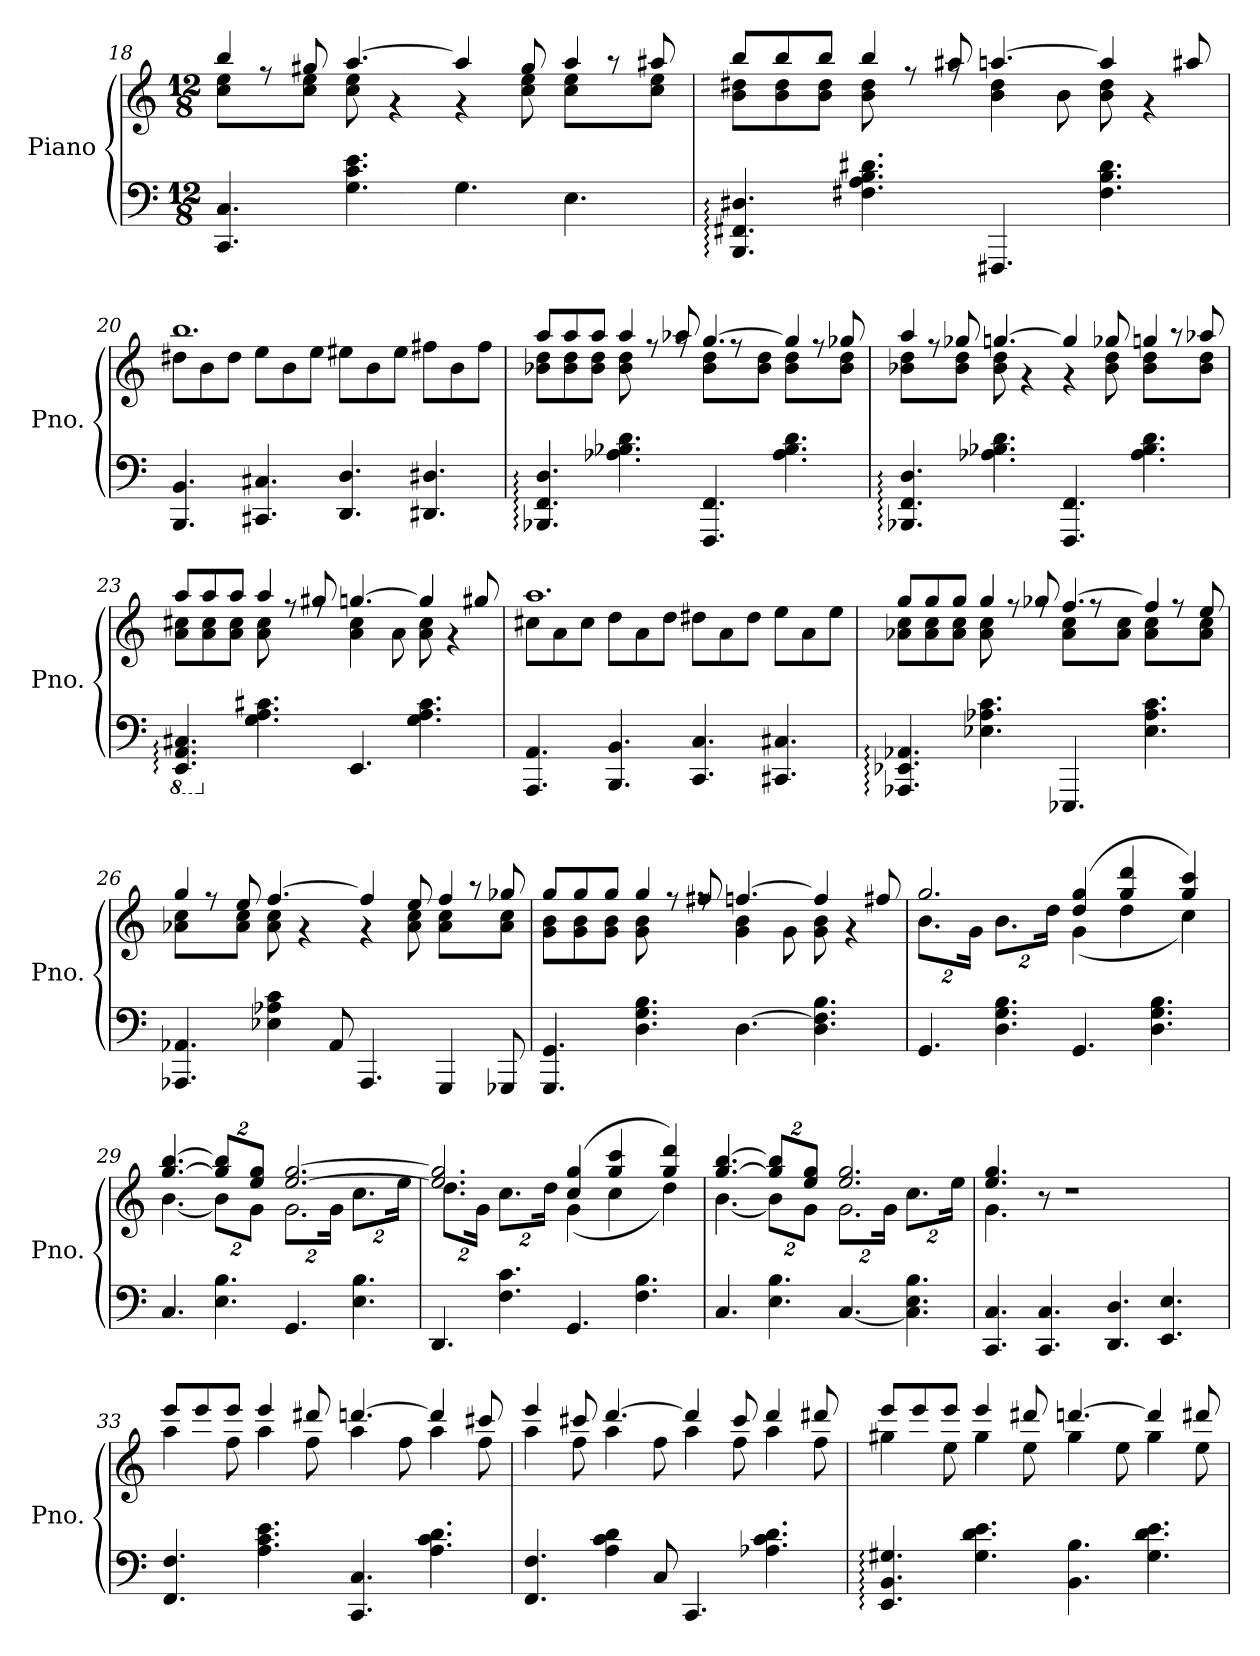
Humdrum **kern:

**kern	**kern
*part1	*part1
*staff2	*staff1
*I"Piano	*
*I'Pno.	*
*clefF4	*clefG2
*k[]	*k[]
*M12/8	*M12/8
=18	=18
*	*^
4.CC/ 4.C/	4bb/	8cc\ 8ee\L
.	.	8rff
.	8gg#X/	8cc\ 8ee\J
4.G\ 4.c\ 4.e\	[4.aa/	8cc\ 8ee\
.	.	4r
4.G\	4aa/]	4r
.	8gg#/	8cc\ 8ee\
4.E\	4aa/	8cc\ 8ee\L
.	.	8raa
.	8aa#X/	8cc\ 8ee\J
=19	=19	=19
4.BBB/: 4.FF#X/: 4.D#X/:	8bb/L	8b\ 8dd#X\L
.	8bb/	8b\ 8dd#\
.	8bb/J	8b\ 8dd#\J
4.F#X\ 4.A\ 4.B\ 4.d#X\	4bb/	8b\ 8dd#\
.	.	8rff
.	8aa#X/	8rff
4.FFF#X/	[4.aan/	4b\ 4dd#\
.	.	8b\
4.F#\ 4.B\ 4.d#\	4aa/]	8b\ 8dd#\
.	.	4r
.	8aa#X/	.
!!LO:LB:g=z	!!
=20	=20	=20
4.BBB/ 4.BB/	1.bb	8dd#X\L
.	.	8b\
.	.	8dd#\J
4.CC#X/ 4.C#X/	.	8ee\L
.	.	8b\
.	.	8ee\J
4.DD/ 4.D/	.	8ee#X\L
.	.	8b\
.	.	8ee#\J
4.DD#X/ 4.D#X/	.	8ff#X\L
.	.	8b\
.	.	8ff#\J
=21	=21	=21
4.BBB-X/: 4.FF/: 4.D/:	8aa/L	8b-X\ 8dd\L
.	8aa/	8b-\ 8dd\
.	8aa/J	8b-\ 8dd\J
4.A-X\ 4.B-X\ 4.d\	4aa/	8b-\ 8dd\
.	.	8rff
.	8aa-X/	8rff
4.FFF/ 4.FF/	[4.gg/	8b-\ 8dd\L
.	.	8rff
.	.	8b-\ 8dd\J
4.A-\ 4.B-\ 4.d\	4gg/]	8b-\ 8dd\L
.	.	8rff
.	8gg-X/	8b-\ 8dd\J
=22	=22	=22
4.BBB-X/: 4.FF/: 4.D/:	4aa/	8b-X\ 8dd\L
.	.	8rff
.	8gg-X/	8b-\ 8dd\J
4.A-X\ 4.B-X\ 4.d\	[4.ggn/	8b-\ 8dd\
.	.	4r
4.FFF/ 4.FF/	4gg/]	4r
.	8gg-X/	8b-\ 8dd\
4.A-\ 4.B-\ 4.d\	4ggn/	8b-\ 8dd\L
.	.	8raa
.	8aa-X/	8b-\ 8dd\J
!!LO:LB:g=z	!!
=23	=23	=23
*8ba	*	*
4.EEE/: 4.AAA/: 4.CC#X/:	8aa/L	8a\ 8cc#X\L
.	8aa/	8a\ 8cc#\
.	8aa/J	8a\ 8cc#\J
*X8ba	*	*
4.G\ 4.A\ 4.c#X\	4aa/	8a\ 8cc#\
.	.	8rff
.	8gg#X/	8rff
4.EE/	[4.ggn/	4a\ 4cc#\
.	.	8a\
4.G\ 4.A\ 4.c#\	4gg/]	8a\ 8cc#\
.	.	4r
.	8gg#X/	.
=24	=24	=24
4.AAA/ 4.AA/	1.aa	8cc#X\L
.	.	8a\
.	.	8cc#\J
4.BBB/ 4.BB/	.	8dd\L
.	.	8a\
.	.	8dd\J
4.CC/ 4.C/	.	8dd#X\L
.	.	8a\
.	.	8dd#\J
4.CC#X/ 4.C#X/	.	8ee\L
.	.	8a\
.	.	8ee\J
=25	=25	=25
4.AAA-X/: 4.EE-X/: 4.AA-X/:	8gg/L	8a-X\ 8cc\L
.	8gg/	8a-\ 8cc\
.	8gg/J	8a-\ 8cc\J
4.E-X\ 4.A-X\ 4.c\	4gg/	8a-\ 8cc\
.	.	8rff
.	8gg-X/	8rff
4.EEE-X/	[4.ff/	8a-\ 8cc\L
.	.	8rff
.	.	8a-\ 8cc\J
4.E-\ 4.A-\ 4.c\	4ff/]	8a-\ 8cc\L
.	.	8rff
.	8ee/	8a-\ 8cc\J
!!LO:LB:g=z	!!
=26	=26	=26
4.AAA-X/ 4.AA-X/	4gg/	8a-X\ 8cc\L
.	.	8rff
.	8ee/	8a-\ 8cc\J
4E-X\ 4A-X\ 4c\	[4.ff/	8a-\ 8cc\
.	.	4r
8AA-/	.	.
4.AAA-/	4ff/]	4r
.	8ee/	8a-\ 8cc\
4GGG/	4ff/	8a-\ 8cc\L
.	.	8raa
8GGG-X/	8gg-X/	8a-\ 8cc\J
=27	=27	=27
4.GGG/ 4.GG/	8gg/L	8g\ 8b\L
.	8gg/	8g\ 8b\
.	8gg/J	8g\ 8b\J
4.D\ 4.G\ 4.B\	4gg/	8g\ 8b\
.	.	8rff
.	8ff#X/	8rff
[4.D\	[4.ffn/	4g\ 4b\
.	.	8g\
4.D\] 4.F\ 4.B\	4ff/]	8g\ 8b\
.	.	4r
.	8ff#X/	.
=28	=28	=28
*	*	*Xbrackettup
4.GG/	2.gg/	16%3.b\L
.	.	32%3g\Jk
4.D\ 4.G\ 4.B\	.	16%3.b\L
.	.	32%3dd\Jk
4.GG/	(>4dd/ 4gg/	(<4g\
.	4gg/ 4ddd/	4dd\
4.D\ 4.G\ 4.B\	.	.
.	4gg/ 4ccc/)	4cc\)
=29	=29	=29
4.C/	[4.gg/ [4.bb/	[4.b\
4.E\ 4.B\	16%3gg/] 16%3bb/]L	16%3b\L]
.	16%3ee/ 16%3gg/J	16%3g\J
!	!	!LO:N:head=open
4.GG/	[2.ee/ [2.gg/	16%3.g\L
.	.	32%3g\Jk
4.E\ 4.B\	.	16%3.cc\L
.	.	32%3ee\Jk
!!LO:LB:g=z	!!
=30	=30	=30
4.DD/	2.ee/] 2.gg/]	16%3.dd\L
.	.	32%3g\Jk
4.F\ 4.c\	.	16%3.cc\L
.	.	32%3dd\Jk
4.GG/	(>4cc/ 4gg/	(<4g\
.	4gg/ 4ccc/	4cc\
4.F\ 4.B\	.	.
.	4gg/ 4ddd/)	4dd\)
=31	=31	=31
4.C/	[4.gg/ [4.bb/	[4.b\
4.E\ 4.B\	16%3gg/] 16%3bb/]L	16%3b\L]
.	16%3ee/ 16%3gg/J	16%3g\J
!	!	!LO:N:head=open
[4.C/	2.ee/ 2.gg/	16%3.g\L
.	.	32%3g\Jk
4.C\] 4.E\ 4.B\	.	16%3.cc\L
.	.	32%3ee\Jk
=32	=32	=32
4.CC/ 4.C/	4.ee/ 4.gg/	4.g\
4.CC/ 4.C/	8r	1ryy
.	1r	.
4.DD/ 4.D/	.	.
4.EE/ 4.E/	.	.
.	.	8ryy
=33	=33	=33
4.FF/ 4.F/	8eee/L	4aa\
.	8eee/	.
.	8eee/J	8ff\
4.A\ 4.c\ 4.e\	4eee/	4aa\
.	8ddd#X/	8ff\
4.CC/ 4.C/	[4.dddn/	4aa\
.	.	8ff\
4.A\ 4.c\ 4.d\	4ddd/]	4aa\
.	8ccc#X/	8ff\
!!LO:PB:g=z	!!
=34	=34	=34
4.FF/ 4.F/	4eee/	4aa\
.	8ccc#X/	8ff\
4A\ 4c\ 4d\	[4.ddd/	4aa\
8C/	.	8ff\
4.CC/	4ddd/]	4aa\
.	8ccc#/	8ff\
4.A-X\ 4.c\ 4.d\	4ddd/	4aa\
.	8ddd#X/	8ff\
=35	=35	=35
4.EE/: 4.BB/: 4.G#X/:	8eee/L	4gg#X\
.	8eee/	.
.	8eee/J	8ee\
4.G#\ 4.d\ 4.e\	4eee/	4gg#\
.	8ddd#X/	8ee\
4.BB\ 4.B\	[4.dddn/	4gg#\
.	.	8ee\
4.G#\ 4.d\ 4.e\	4ddd/]	4gg#\
.	8ddd#X/	8ee\
*	*v	*v
=	=
*-	*-
